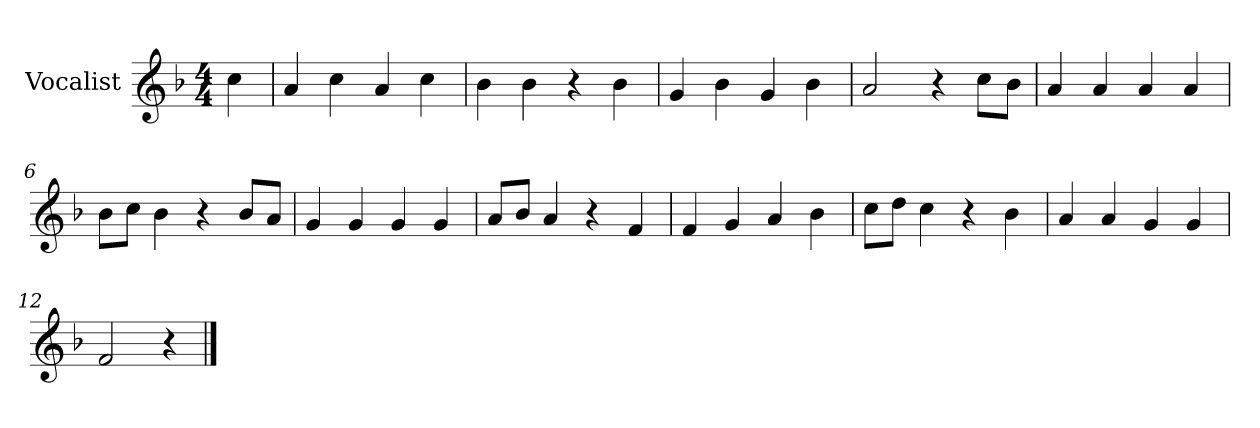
**kern
*part1
*staff1
*I"Vocalist
*k[b-]
*F:
*M4/4
=
4cc
=1
4a
4cc
4a
4cc
=2
4b-
4b-
4r
4b-
=3
4g
4b-
4g
4b-
=4
2a
4r
8ccL
8b-J
=5
4a
4a
4a
4a
=6
8b-L
8ccJ
4b-
4r
8b-L
8aJ
=7
4g
4g
4g
4g
=8
8aL
8b-J
4a
4r
4f
=9
4f
4g
4a
4b-
=10
8ccL
8ddJ
4cc
4r
4b-
=11
4a
4a
4g
4g
=12
2f
4r
==
*-
